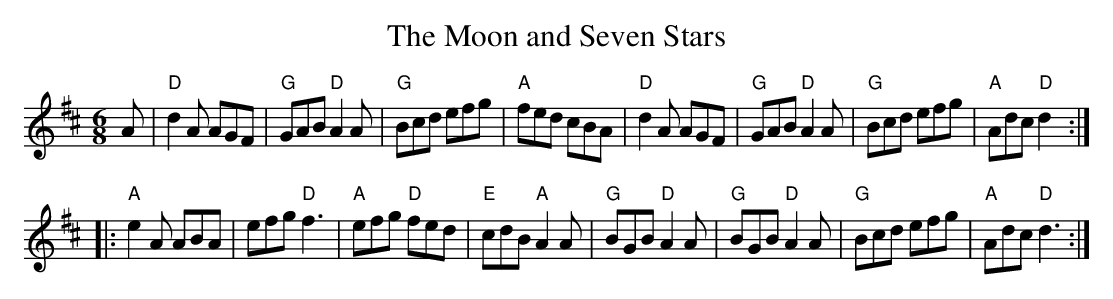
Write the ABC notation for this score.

X:1
T: Moon and Seven Stars, The
M: 6/8
K: D
A| \
"D"d2A AGF \
| "G"GAB "D"A2A \
| "G"Bcd efg \
| "A"fed cBA \
| "D"d2A AGF \
| "G"GAB "D"A2A \
| "G"Bcd efg \
| "A"Adc "D"d2 :|
|: "A"e2A ABA \
| efg "D"f3 \
| "A"efg "D"fed \
| "E"cdB "A"A2A \
| "G"BGB "D"A2A \
| "G"BGB "D"A2A \
| "G"Bcd efg \
| "A"Adc "D"d3 :|
